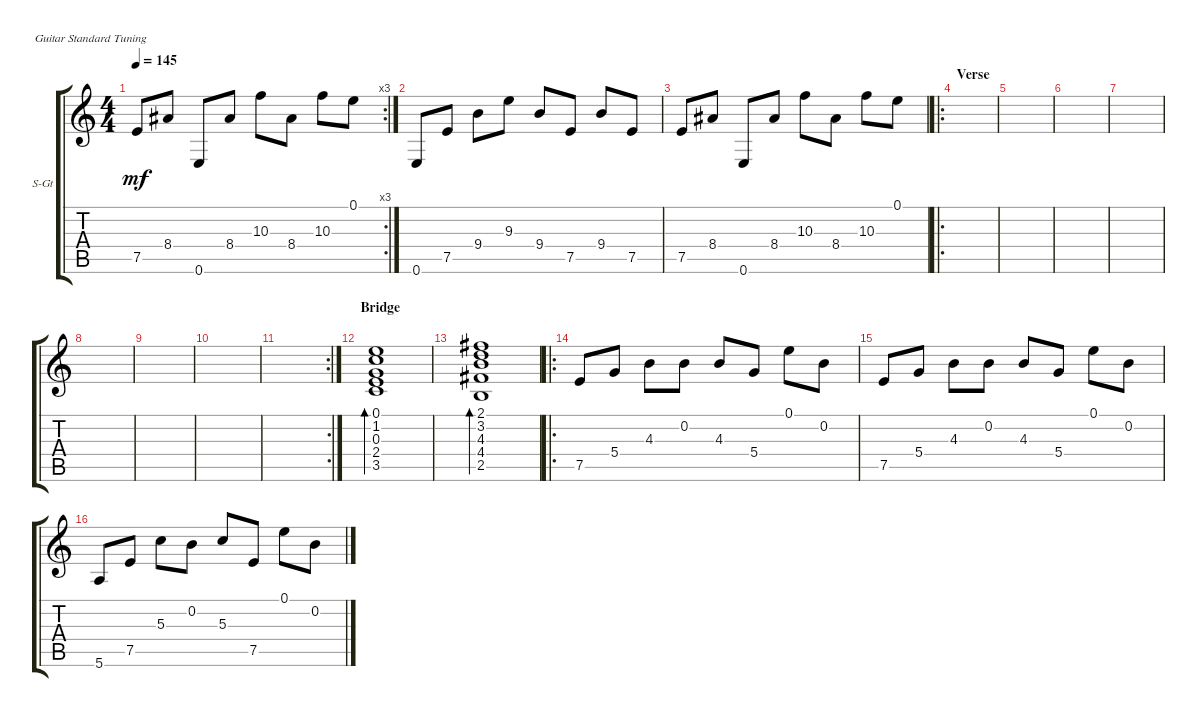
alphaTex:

\defaultSystemsLayout 4
\bracketExtendMode groupsimilarinstruments
\firstSystemTrackNameOrientation horizontal
\otherSystemsTrackNameOrientation horizontal
\track ("Steel Guitar" "S-Gt") {instrument acousticguitarsteel}
\staff {score tabs}
\tuning (E4 B3 G3 D3 A2 E2)
\rc 3
\ts (4 4)
\tempo 145
\clef g2
\ks c
7.5.8{dy mf} 8.4.8 0.6.8 8.4.8 10.3.8 8.4.8 10.3.8 0.1.8 |
0.6.8 7.5.8 9.4.8 9.3.8 9.4.8 7.5.8 9.4.8 7.5.8 |
7.5.8 8.4.8 0.6.8 8.4.8 10.3.8 8.4.8 10.3.8 0.1.8 |
\ro
\section ("" "Verse")
|
|
|
|
|
|
|
\rc 2
|
\section ("" "Bridge")
(3.5 2.4 0.3 1.2 0.1).1{bd 426} |
(2.5 4.4 4.3 3.2 2.1).1{bd 442} |
\ro
7.5.8 5.4.8 4.3.8 0.2.8 4.3.8 5.4.8 0.1.8 0.2.8 |
7.5.8 5.4.8 4.3.8 0.2.8 4.3.8 5.4.8 0.1.8 0.2.8 |
5.6.8 7.5.8 5.3.8 0.2.8 5.3.8 7.5.8 0.1.8 0.2.8
